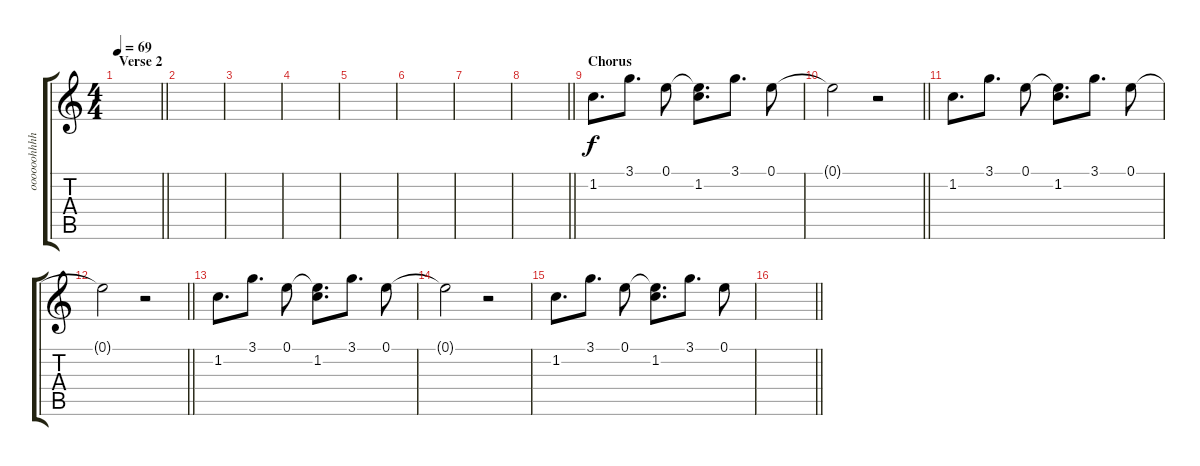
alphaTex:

\track ("oooooohhhhhaaaaawwwwwwwwwhhhhaaaa" "oooooohhhh") {instrument electricguitarclean}
\staff {score tabs}
\tuning (E4 B3 G3 D3 A2 E2) {hide}
\ts (4 4)
\section ("" "Verse 2")
\tempo 69
\clef g2
\barLineRight lightlight
\ks c
|
|
|
|
|
|
|
\barLineRight lightlight
|
\section ("" "Chorus")
1.2.8{d} 3.1.8{d} 0.1.8 (0.1{t} 1.2).8{d} 3.1.8{d} 0.1.8 |
\barLineRight lightlight
0.1{t}.2 r.2 |
1.2.8{d} 3.1.8{d} 0.1.8 (0.1{t} 1.2).8{d} 3.1.8{d} 0.1.8 |
\barLineRight lightlight
0.1{t}.2 r.2 |
1.2.8{d} 3.1.8{d} 0.1.8 (0.1{t} 1.2).8{d} 3.1.8{d} 0.1.8 |
0.1{t}.2 r.2 |
1.2.8{d} 3.1.8{d} 0.1.8 (0.1{t} 1.2).8{d} 3.1.8{d} 0.1.8 |
\barLineRight lightlight
